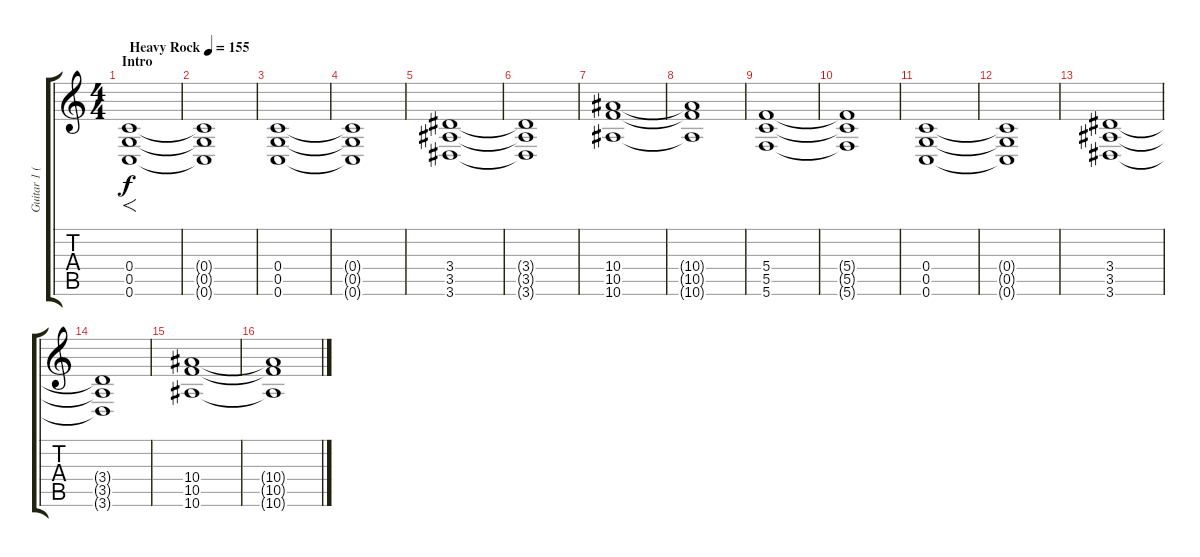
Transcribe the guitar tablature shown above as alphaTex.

\track ("Guitar 1 (Dan Jacobs)" "Guitar 1 (") {instrument distortionguitar}
\staff {score tabs}
\tuning (D4 A3 F3 C3 G2 C2) {hide}
\ts (4 4)
\section ("" "Intro")
\tempo (155 "Heavy Rock")
\clef g2
\ks c
(0.4 0.5 0.6).1{f dy f instrument distortionguitar} |
(0.4{t} 0.5{t} 0.6{t}).1 |
(0.4 0.5 0.6).1 |
(0.4{t} 0.5{t} 0.6{t}).1 |
(3.4 3.5 3.6).1 |
(3.4{t} 3.5{t} 3.6{t}).1 |
(10.4 10.5 10.6).1 |
(10.4{t} 10.5{t} 10.6{t}).1 |
(5.4 5.5 5.6).1 |
(5.4{t} 5.5{t} 5.6{t}).1 |
(0.4 0.5 0.6).1 |
(0.4{t} 0.5{t} 0.6{t}).1 |
(3.4 3.5 3.6).1 |
(3.4{t} 3.5{t} 3.6{t}).1 |
(10.4 10.5 10.6).1 |
(10.4{t} 10.5{t} 10.6{t}).1
